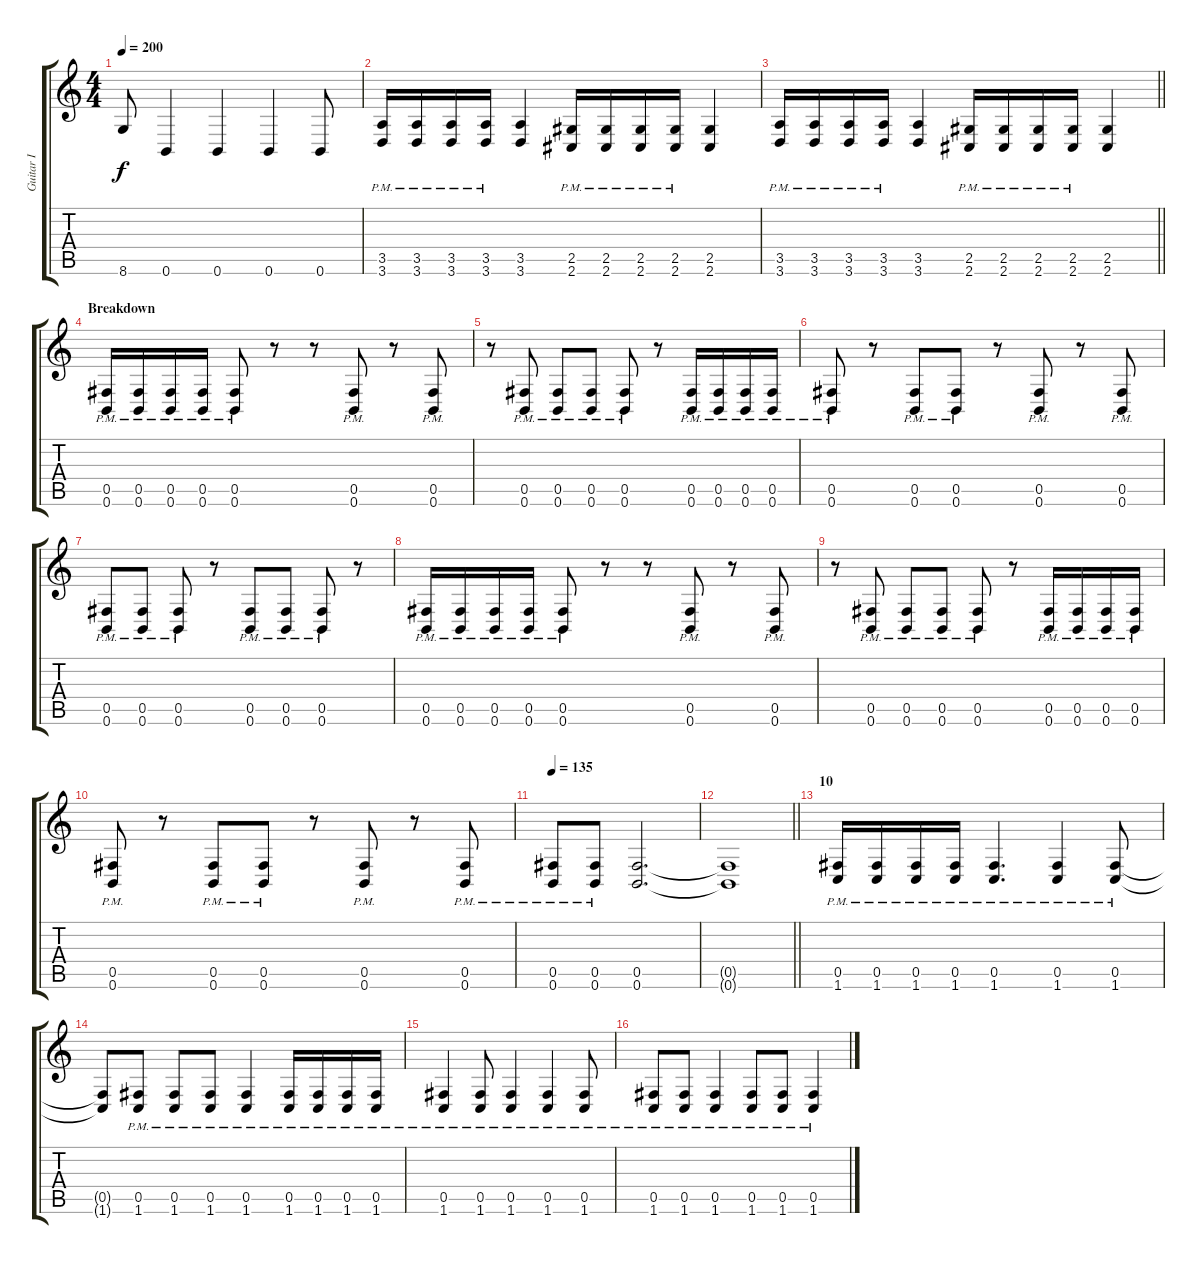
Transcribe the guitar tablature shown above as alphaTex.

\track ("Guitar I" "Guitar I") {instrument distortionguitar}
\staff {score tabs}
\tuning (Db4 Ab3 E3 B2 Gb2 B1) {hide}
\ts (4 4)
\tempo 200
\clef g2
\ks c
8.6.8{dy f} 0.6.4 0.6.4 0.6.4 0.6.8 |
(3.5{pm} 3.6{pm}).16 (3.5{pm} 3.6{pm}).16 (3.5{pm} 3.6{pm}).16 (3.5{pm} 3.6{pm}).16 (3.5 3.6).4 (2.5{pm} 2.6{pm}).16 (2.5{pm} 2.6{pm}).16 (2.5{pm} 2.6{pm}).16 (2.5{pm} 2.6{pm}).16 (2.5 2.6).4 |
\barLineRight lightlight
(3.5{pm} 3.6{pm}).16 (3.5{pm} 3.6{pm}).16 (3.5{pm} 3.6{pm}).16 (3.5{pm} 3.6{pm}).16 (3.5 3.6).4 (2.5{pm} 2.6{pm}).16 (2.5{pm} 2.6{pm}).16 (2.5{pm} 2.6{pm}).16 (2.5{pm} 2.6{pm}).16 (2.5 2.6).4 |
\section ("" "Breakdown")
(0.5{pm} 0.6{pm}).16 (0.5{pm} 0.6{pm}).16 (0.5{pm} 0.6{pm}).16 (0.5{pm} 0.6{pm}).16 (0.5{pm} 0.6{pm}).8 r.8 r.8 (0.5{pm} 0.6{pm}).8 r.8 (0.5{pm} 0.6{pm}).8 |
r.8 (0.5{pm} 0.6{pm}).8 (0.5{pm} 0.6{pm}).8 (0.5{pm} 0.6{pm}).8 (0.5{pm} 0.6{pm}).8 r.8 (0.5{pm} 0.6{pm}).16 (0.5{pm} 0.6{pm}).16 (0.5{pm} 0.6{pm}).16 (0.5{pm} 0.6{pm}).16 |
(0.5{pm} 0.6{pm}).8 r.8 (0.5{pm} 0.6{pm}).8 (0.5{pm} 0.6{pm}).8 r.8 (0.5{pm} 0.6{pm}).8 r.8 (0.5{pm} 0.6{pm}).8 |
(0.5{pm} 0.6{pm}).8 (0.5{pm} 0.6{pm}).8 (0.5{pm} 0.6{pm}).8 r.8 (0.5{pm} 0.6{pm}).8 (0.5{pm} 0.6{pm}).8 (0.5{pm} 0.6{pm}).8 r.8 |
(0.5{pm} 0.6{pm}).16 (0.5{pm} 0.6{pm}).16 (0.5{pm} 0.6{pm}).16 (0.5{pm} 0.6{pm}).16 (0.5{pm} 0.6{pm}).8 r.8 r.8 (0.5{pm} 0.6{pm}).8 r.8 (0.5{pm} 0.6{pm}).8 |
r.8 (0.5{pm} 0.6{pm}).8 (0.5{pm} 0.6{pm}).8 (0.5{pm} 0.6{pm}).8 (0.5{pm} 0.6{pm}).8 r.8 (0.5{pm} 0.6{pm}).16 (0.5{pm} 0.6{pm}).16 (0.5{pm} 0.6{pm}).16 (0.5{pm} 0.6{pm}).16 |
(0.5{pm} 0.6{pm}).8 r.8 (0.5{pm} 0.6{pm}).8 (0.5{pm} 0.6{pm}).8 r.8 (0.5{pm} 0.6{pm}).8 r.8 (0.5{pm} 0.6{pm}).8 |
\tempo 135
(0.5{pm} 0.6{pm}).8 (0.5{pm} 0.6{pm}).8 (0.5 0.6).2{d} |
\barLineRight lightlight
(0.5{t} 0.6{t}).1 |
\section ("" "10")
(0.5{pm} 1.6{pm}).16 (0.5{pm} 1.6{pm}).16 (0.5{pm} 1.6{pm}).16 (0.5{pm} 1.6{pm}).16 (0.5{pm} 1.6{pm}).4{d} (0.5{pm} 1.6).4 (0.5{pm} 1.6{pm}).8 |
(0.5{t} 1.6{t}).8 (0.5{pm} 1.6{pm}).8 (0.5{pm} 1.6{pm}).8 (0.5{pm} 1.6{pm}).8 (0.5{pm} 1.6{pm}).4 (0.5{pm} 1.6{pm}).16 (0.5{pm} 1.6{pm}).16 (0.5{pm} 1.6{pm}).16 (0.5{pm} 1.6{pm}).16 |
(0.5{pm} 1.6{pm}).4 (0.5{pm} 1.6{pm}).8 (0.5{pm} 1.6{pm}).4 (0.5{pm} 1.6{pm}).4 (0.5{pm} 1.6{pm}).8 |
(0.5{pm} 1.6{pm}).8 (0.5{pm} 1.6{pm}).8 (0.5{pm} 1.6{pm}).4 (0.5{pm} 1.6{pm}).8 (0.5{pm} 1.6{pm}).8 (0.5{pm} 1.6{pm}).4
